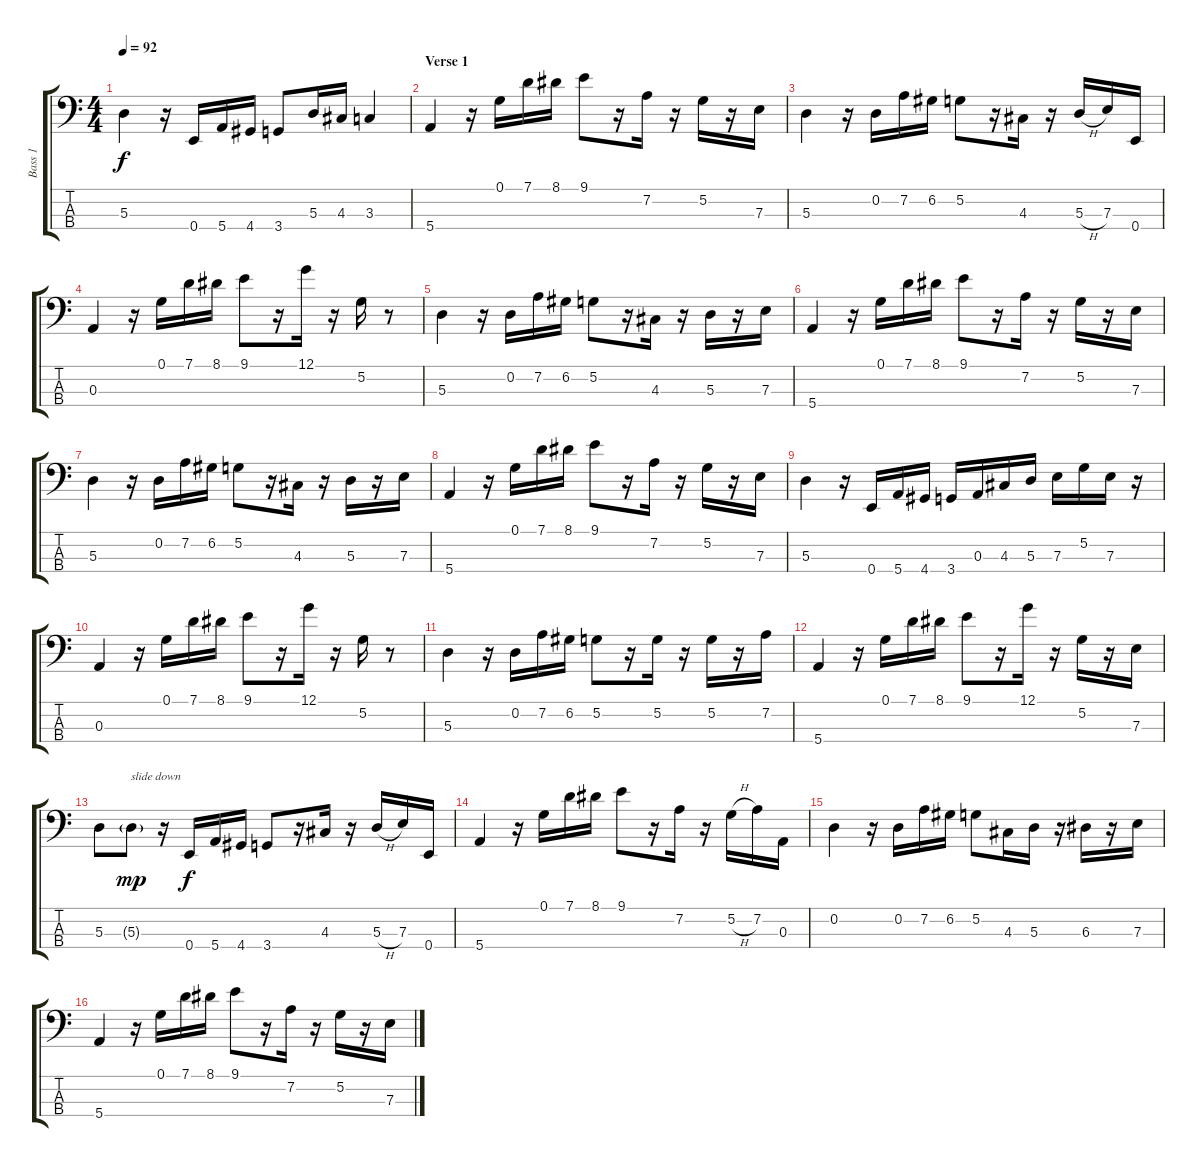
\track ("Bass 1" "Bass 1") {instrument electricbassfinger}
\staff {score tabs}
\tuning (G2 D2 A1 E1) {hide}
\ts (4 4)
\tempo 92
\clef f4
\ks c
5.3.4{dy f} r.16 0.4.16 5.4.16 4.4.16 3.4.8 5.3.16 4.3.16 3.3.4 |
\section ("" "Verse 1")
5.4.4 r.16 0.1.16 7.1.16 8.1.16 9.1.8 r.16 7.2.16 r.16 5.2.16 r.16 7.3.16 |
5.3.4 r.16 0.2.16 7.2.16 6.2.16 5.2.8 r.16 4.3.16 r.16 5.3{h}.16 7.3.16 0.4.16 |
0.3.4 r.16 0.1.16 7.1.16 8.1.16 9.1.8 r.16 12.1.16 r.16 5.2.16 r.8 |
5.3.4 r.16 0.2.16 7.2.16 6.2.16 5.2.8 r.16 4.3.16 r.16 5.3.16 r.16 7.3.16 |
5.4.4 r.16 0.1.16 7.1.16 8.1.16 9.1.8 r.16 7.2.16 r.16 5.2.16 r.16 7.3.16 |
5.3.4 r.16 0.2.16 7.2.16 6.2.16 5.2.8 r.16 4.3.16 r.16 5.3.16 r.16 7.3.16 |
5.4.4 r.16 0.1.16 7.1.16 8.1.16 9.1.8 r.16 7.2.16 r.16 5.2.16 r.16 7.3.16 |
5.3.4 r.16 0.4.16 5.4.16 4.4.16 3.4.16 0.3.16 4.3.16 5.3.16 7.3.16 5.2.16 7.3.16 r.16 |
0.3.4 r.16 0.1.16 7.1.16 8.1.16 9.1.8 r.16 12.1.16 r.16 5.2.16 r.8 |
5.3.4 r.16 0.2.16 7.2.16 6.2.16 5.2.8 r.16 5.2.16 r.16 5.2.16 r.16 7.2.16 |
5.4.4 r.16 0.1.16 7.1.16 8.1.16 9.1.8 r.16 12.1.16 r.16 5.2.16 r.16 7.3.16 |
5.3.8 5.3{g}.8{txt "slide down" dy mp} r.16 0.4.16{dy f} 5.4.16 4.4.16 3.4.8 r.16 4.3.16 r.16 5.3{h}.16 7.3.16 0.4.16 |
5.4.4 r.16 0.1.16 7.1.16 8.1.16 9.1.8 r.16 7.2.16 r.16 5.2{h}.16 7.2.16 0.3.16 |
0.2.4 r.16 0.2.16 7.2.16 6.2.16 5.2.8 4.3.16 5.3.16 r.16 6.3.16 r.16 7.3.16 |
5.4.4 r.16 0.1.16 7.1.16 8.1.16 9.1.8 r.16 7.2.16 r.16 5.2.16 r.16 7.3.16
